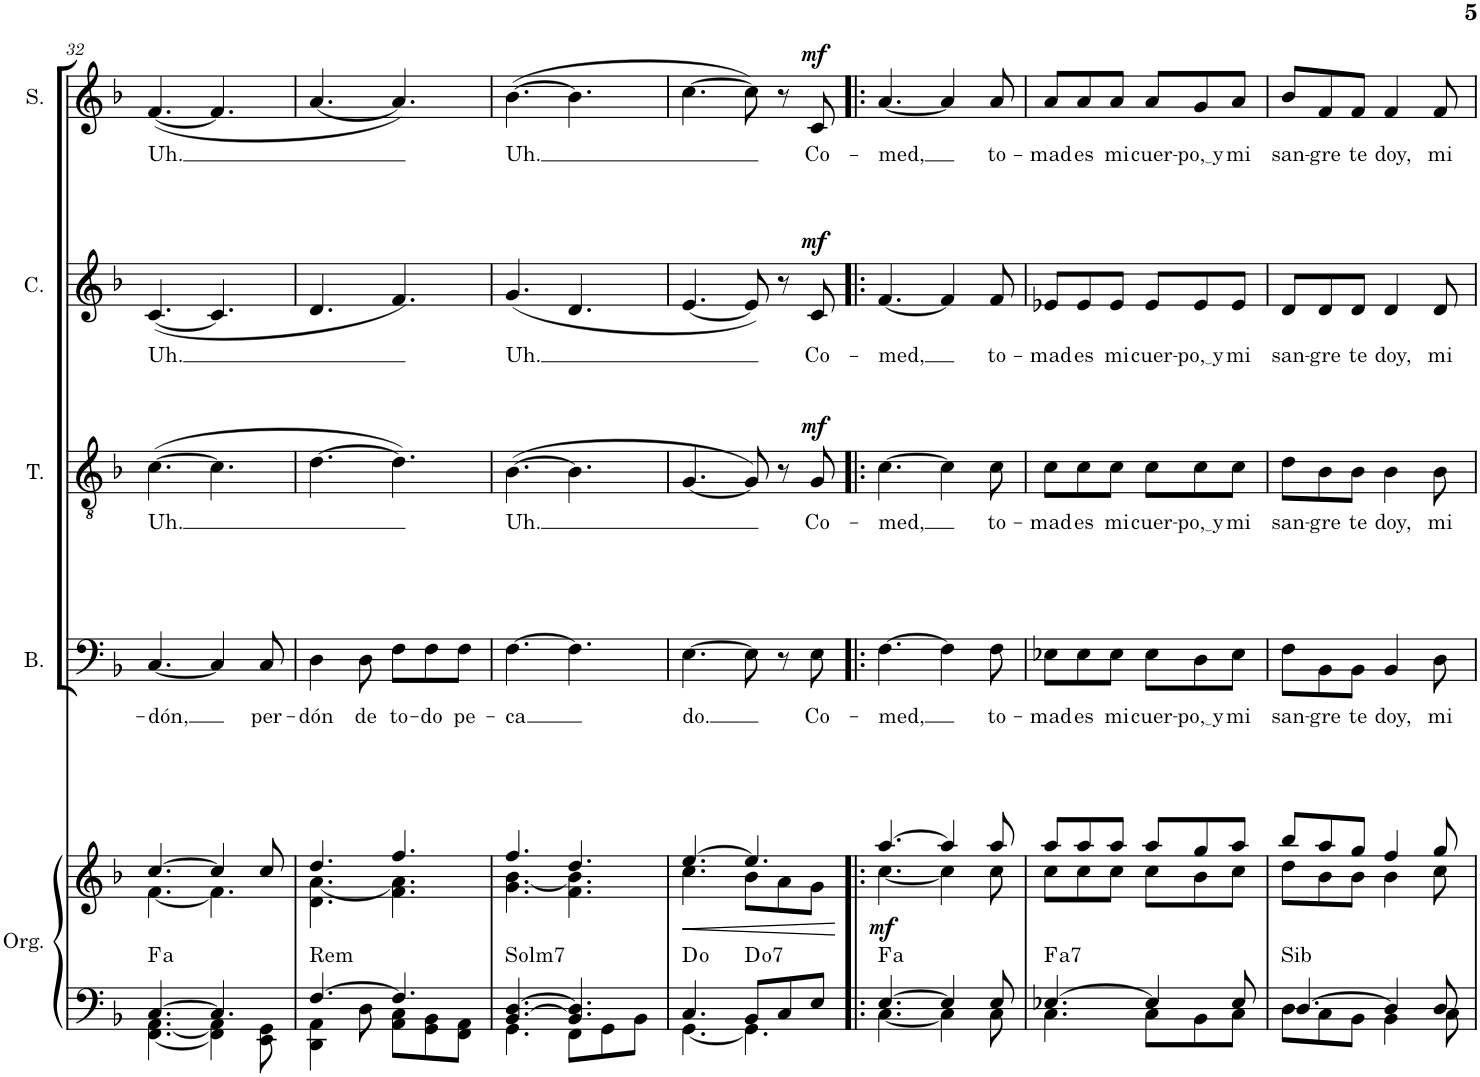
**kern	**kern	**dynam	**harte	**kern	**text	**kern	**text	**dynam	**kern	**text	**dynam	**kern	**text	**dynam
*part5	*part5	*part5	*part5	*part4	*part4	*part3	*part3	*part3	*part2	*part2	*part2	*part1	*part1	*part1
*staff6	*staff5	*staff5/6	*	*staff4	*staff4	*staff3	*staff3	*staff3	*staff2	*staff2	*staff2	*staff1	*staff1	*staff1
*I"Órgano	*	*	*	*I"Bajo	*	*I"Tenor	*	*	*I"Contralto	*	*	*I"Soprano	*	*
*	*	*	*	*I'B.	*	*I'T.	*	*	*I'C.	*	*	*I'S.	*	*
!!LO:PB:g=z
*clefF4	*clefG2	*	*	*clefF4	*	*clefGv2	*	*	*clefG2	*	*	*clefG2	*	*
*k[b-]	*k[b-]	*	*	*k[b-]	*	*k[b-]	*	*	*k[b-]	*	*	*k[b-]	*	*
*M6/8	*M6/8	*	*	*M6/8	*	*M6/8	*	*	*M6/8	*	*	*M6/8	*	*
=32	=32	=32	=32	=32	=32	=32	=32	=32	=32	=32	=32	=32	=32	=32
*^	*^	*	*	*	*	*	*	*	*	*	*	*	*	*
!	!	!	!	!	!LO:H:kt=a	!	!LO:LY:b	!	!LO:LY:b	!	!	!LO:LY:b	!	!	!LO:LY:b	!
[4.C/	[4.FF\ [4.AA\	[4.cc/	[4.f\	.	.	[4.C/	-dón,	([4.c\	Uh.	.	([4.c/	Uh.	.	([4.f/	Uh.	.
4.C/]	4FF\] 4AA\]	4cc/]	4.f\]	.	.	4C/]	.	4.c\]	.	.	4.c/]	.	.	4.f/]	.	.
!	!	!	!	!	!	!	!LO:LY:b	!	!	!	!	!	!	!	!	!
.	8EE\ 8GG\	8cc/	.	.	.	8C/	per-	.	.	.	.	.	.	.	.	.
=33	=33	=33	=33	=33	=33	=33	=33	=33	=33	=33	=33	=33	=33	=33	=33	=33
!	!	!	!	!	!LO:H:kt=Rem	!	!LO:LY:b	!	!	!	!	!	!	!	!	!
[4.F/	4DD\ 4AA\	4.dd/	4.d\ [4.a\	.	N	4D\	-dón	[4.d\	.	.	4.d/	.	.	[4.a/	.	.
!	!	!	!	!	!	!	!LO:LY:b	!	!	!	!	!	!	!	!	!
.	8D\	.	.	.	.	8D\	-de	.	.	.	.	.	.	.	.	.
!	!	!	!	!	!	!	!LO:LY:b	!	!	!	!	!	!	!	!	!
4.F/]	8AA\ 8C\L	4.ff/	4.f\ 4.a\]	.	.	8F\L	to-	4.d\])	.	.	4.f/)	.	.	4.a/])	.	.
!	!	!	!	!	!	!	!LO:LY:b	!	!	!	!	!	!	!	!	!
.	8GG\ 8BB-\	.	.	.	.	8F\	-do	.	.	.	.	.	.	.	.	.
!	!	!	!	!	!	!	!LO:LY:b	!	!	!	!	!	!	!	!	!
.	8FF\ 8AA\J	.	.	.	.	8F\J	pe-	.	.	.	.	.	.	.	.	.
=34	=34	=34	=34	=34	=34	=34	=34	=34	=34	=34	=34	=34	=34	=34	=34	=34
!	!	!	!	!	!LO:H:kt=Solm7	!	!LO:LY:b	!	!LO:LY:b	!	!	!LO:LY:b	!	!	!LO:LY:b	!
[4.BB-/ [4.D/	4.GG\	4.ff/	4.g\ [4.b-\	.	N	[4.F\	-ca	([4.B-\	Uh.	.	(4.g/	-Uh.	.	([4.b-\	-Uh.	.
4.BB-/] 4.D/]	8FF\L	4.dd/	4.f\ 4.b-\]	.	.	4.F\]	.	4.B-\]	.	.	4.d/	.	.	4.b-\]	.	.
.	8GG\	.	.	.	.	.	.	.	.	.	.	.	.	.	.	.
.	8BB-\J	.	.	.	.	.	.	.	.	.	.	.	.	.	.	.
=35	=35	=35	=35	=35	=35	=35	=35	=35	=35	=35	=35	=35	=35	=35	=35	=35
!	!	!	!	!LO:HP:b	!	!	!LO:LY:b	!	!	!	!	!	!	!	!	!
4.C/	[4.GG\	[4.ee/	4.cc\	<	D:dim	[4.E\	do.	[4.G/	.	.	[4.e/	.	.	[4.cc\	.	.
!	!	!	!	!	!LO:H:kt=7	!	!	!	!	!	!	!	!	!	!	!
8BB-/L	4.GG\]	4.ee/]	8b-\L	.	D:dim7	8E\]	.	8G/])	.	.	8e/])	.	.	8cc\])	.	.
8C/	.	.	8a\	.	.	8r	.	8r	.	.	8r	.	.	8r	.	.
!	!	!	!	!	!	!	!LO:LY:b	!	!LO:LY:b	!LO:DY:a	!	!LO:LY:b	!LO:DY:a	!	!LO:LY:b	!LO:DY:a
8E/J	.	.	8g\J	.	.	8E\	Co-	8G/	Co-	mf	8c/	Co-	mf	8c/	Co-	mf
*v	*v	*	*	*	*	*	*	*	*	*	*	*	*	*	*	*
*	*v	*v	*	*	*	*	*	*	*	*	*	*	*	*	*
.	.	[	.	.	.	.	.	.	.	.	.	.	.	.
=36!|:	=36!|:	=36!|:	=36!|:	=36!|:	=36!|:	=36!|:	=36!|:	=36!|:	=36!|:	=36!|:	=36!|:	=36!|:	=36!|:	=36!|:
*^	*^	*	*	*	*	*	*	*	*	*	*	*	*	*
!	!	!	!	!LO:DY:b	!LO:H:kt=a	!	!LO:LY:b	!	!LO:LY:b	!	!	!LO:LY:b	!	!	!LO:LY:b	!
[4.E/	[4.C\	[4.aa/	[4.cc\	mf	.	[4.F\	-med,	[4.c\	-med,	.	[4.f/	-med,	.	[4.a/	-med,	.
4E/]	4C\]	4aa/]	4cc\]	.	.	4F\]	.	4c\]	.	.	4f/]	.	.	4a/]	.	.
!	!	!	!	!	!	!	!LO:LY:b	!	!LO:LY:b	!	!	!LO:LY:b	!	!	!LO:LY:b	!
8E/	8C\	8aa/	8cc\	.	.	8F\	to-	8c\	to-	.	8f/	to-	.	8a/	to-	.
=37	=37	=37	=37	=37	=37	=37	=37	=37	=37	=37	=37	=37	=37	=37	=37	=37
!	!	!	!	!	!LO:H:kt=a	!	!LO:LY:b	!	!LO:LY:b	!	!	!LO:LY:b	!	!	!LO:LY:b	!
[4.E-X/	4.C\	8aa/L	8cc\L	.	.	8E-X\L	-mad	8c\L	-mad	.	8e-X/L	-mad	.	8a/L	-mad	.
!	!	!	!	!	!	!	!LO:LY:b	!	!LO:LY:b	!	!	!LO:LY:b	!	!	!LO:LY:b	!
.	.	8aa/	8cc\	.	.	8E-\	es	8c\	es	.	8e-/	es	.	8a/	es	.
!	!	!	!	!	!	!	!LO:LY:b	!	!LO:LY:b	!	!	!LO:LY:b	!	!	!LO:LY:b	!
.	.	8aa/J	8cc\J	.	.	8E-\J	mi	8c\J	mi	.	8e-/J	mi	.	8a/J	mi	.
!	!	!	!	!	!	!	!LO:LY:b	!	!LO:LY:b	!	!	!LO:LY:b	!	!	!LO:LY:b	!
4E-/]	8C\L	8aa/L	8cc\L	.	.	8E-\L	cuer-	8c\L	cuer-	.	8e-/L	cuer-	.	8a/L	cuer-	.
!	!	!	!	!	!	!	!LO:LY:b	!	!LO:LY:b	!	!	!LO:LY:b	!	!	!LO:LY:b	!
.	8BB-\	8gg/	8b-\	.	.	8D\	po, y	8c\	po, y	.	8e-/	po, y	.	8g/	po, y	.
!	!	!	!	!	!	!	!LO:LY:b	!	!LO:LY:b	!	!	!LO:LY:b	!	!	!LO:LY:b	!
8E-/	8C\J	8aa/J	8cc\J	.	.	8E-\J	mi	8c\J	mi	.	8e-/J	mi	.	8a/J	mi	.
=38	=38	=38	=38	=38	=38	=38	=38	=38	=38	=38	=38	=38	=38	=38	=38	=38
!	!	!	!	!	!LO:H:kt=Sib	!	!LO:LY:b	!	!LO:LY:b	!	!	!LO:LY:b	!	!	!LO:LY:b	!
[4.D/	8D\L	8bb-/L	8dd\L	.	N	8F\L	san-	8d\L	san-	.	8d/L	san-	.	8b-/L	san-	.
!	!	!	!	!	!	!	!LO:LY:b	!	!LO:LY:b	!	!	!LO:LY:b	!	!	!LO:LY:b	!
.	8C\	8aa/	8b-\	.	.	8BB-\	-gre	8B-\	-gre	.	8d/	-gre	.	8f/	-gre	.
!	!	!	!	!	!	!	!LO:LY:b	!	!LO:LY:b	!	!	!LO:LY:b	!	!	!LO:LY:b	!
.	8BB-\J	8gg/J	8b-\J	.	.	8BB-\J	te	8B-\J	te	.	8d/J	te	.	8f/J	te	.
!	!	!	!	!	!	!	!LO:LY:b	!	!LO:LY:b	!	!	!LO:LY:b	!	!	!LO:LY:b	!
4D/]	4BB-\	4ff/	4b-\	.	.	4BB-/	doy,	4B-\	doy,	.	4d/	doy,	.	4f/	doy,	.
!	!	!	!	!	!	!	!LO:LY:b	!	!LO:LY:b	!	!	!LO:LY:b	!	!	!LO:LY:b	!
8D/	8C\	8gg/	8cc\	.	.	8D\	mi	8B-\	mi	.	8d/	mi	.	8f/	mi	.
*v	*v	*	*	*	*	*	*	*	*	*	*	*	*	*	*	*
*	*v	*v	*	*	*	*	*	*	*	*	*	*	*	*	*
=	=	=	=	=	=	=	=	=	=	=	=	=	=	=
*-	*-	*-	*-	*-	*-	*-	*-	*-	*-	*-	*-	*-	*-	*-
